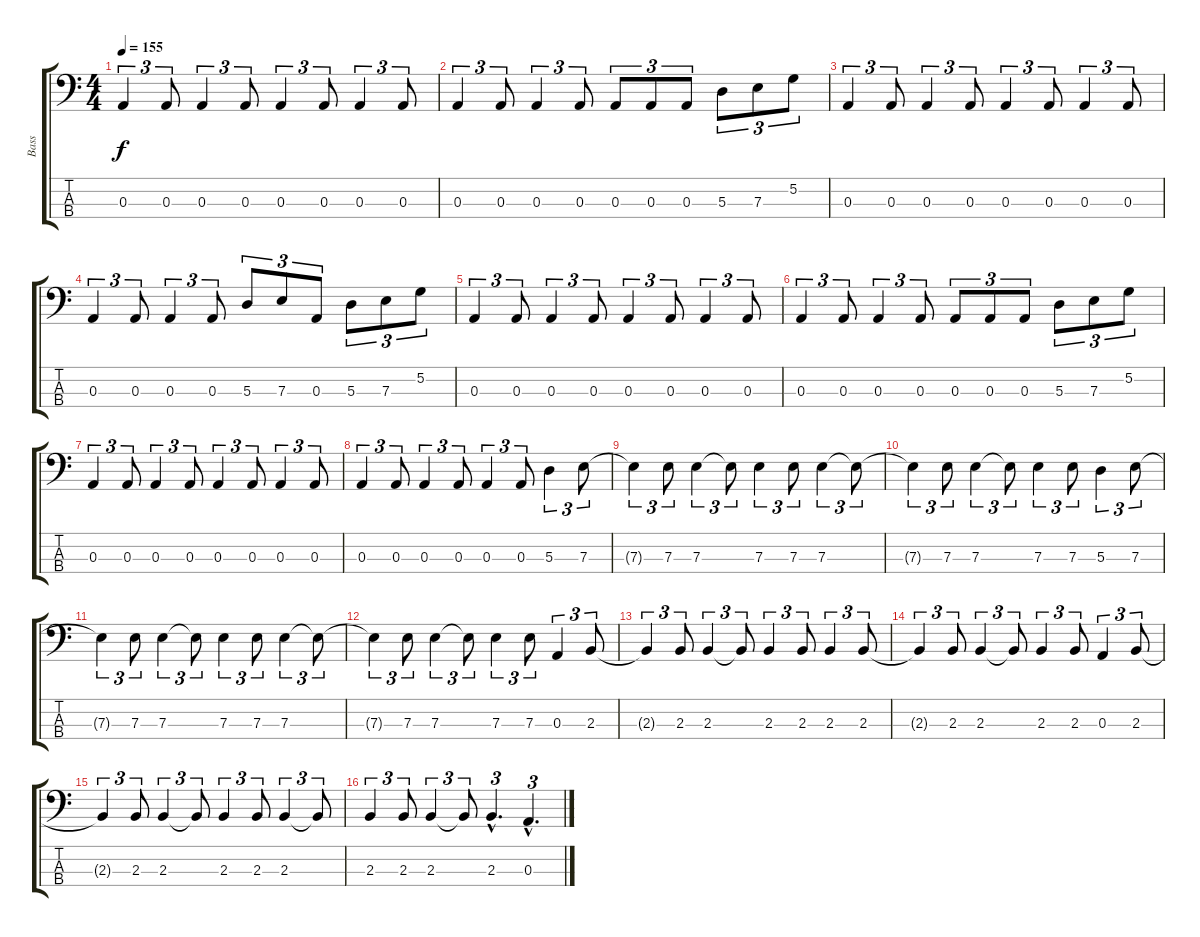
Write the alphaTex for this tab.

\track ("Bass" "Bass") {instrument electricbassfinger}
\staff {score tabs}
\tuning (G2 D2 A1 E1) {hide}
\ts (4 4)
\tempo 155
\clef f4
\ks c
0.3.4{tu (3 2) dy f instrument electricbassfinger} 0.3.8{tu (3 2)} 0.3.4{tu (3 2)} 0.3.8{tu (3 2)} 0.3.4{tu (3 2)} 0.3.8{tu (3 2)} 0.3.4{tu (3 2)} 0.3.8{tu (3 2)} |
0.3.4{tu (3 2)} 0.3.8{tu (3 2)} 0.3.4{tu (3 2)} 0.3.8{tu (3 2)} 0.3.8{tu (3 2)} 0.3.8{tu (3 2)} 0.3.8{tu (3 2)} 5.3.8{tu (3 2)} 7.3.8{tu (3 2)} 5.2.8{tu (3 2)} |
0.3.4{tu (3 2)} 0.3.8{tu (3 2)} 0.3.4{tu (3 2)} 0.3.8{tu (3 2)} 0.3.4{tu (3 2)} 0.3.8{tu (3 2)} 0.3.4{tu (3 2)} 0.3.8{tu (3 2)} |
0.3.4{tu (3 2)} 0.3.8{tu (3 2)} 0.3.4{tu (3 2)} 0.3.8{tu (3 2)} 5.3.8{tu (3 2)} 7.3.8{tu (3 2)} 0.3.8{tu (3 2)} 5.3.8{tu (3 2)} 7.3.8{tu (3 2)} 5.2.8{tu (3 2)} |
0.3.4{tu (3 2)} 0.3.8{tu (3 2)} 0.3.4{tu (3 2)} 0.3.8{tu (3 2)} 0.3.4{tu (3 2)} 0.3.8{tu (3 2)} 0.3.4{tu (3 2)} 0.3.8{tu (3 2)} |
0.3.4{tu (3 2)} 0.3.8{tu (3 2)} 0.3.4{tu (3 2)} 0.3.8{tu (3 2)} 0.3.8{tu (3 2)} 0.3.8{tu (3 2)} 0.3.8{tu (3 2)} 5.3.8{tu (3 2)} 7.3.8{tu (3 2)} 5.2.8{tu (3 2)} |
0.3.4{tu (3 2)} 0.3.8{tu (3 2)} 0.3.4{tu (3 2)} 0.3.8{tu (3 2)} 0.3.4{tu (3 2)} 0.3.8{tu (3 2)} 0.3.4{tu (3 2)} 0.3.8{tu (3 2)} |
0.3.4{tu (3 2)} 0.3.8{tu (3 2)} 0.3.4{tu (3 2)} 0.3.8{tu (3 2)} 0.3.4{tu (3 2)} 0.3.8{tu (3 2)} 5.3.4{tu (3 2)} 7.3.8{tu (3 2)} |
7.3{t}.4{tu (3 2)} 7.3.8{tu (3 2)} 7.3.4{tu (3 2)} 7.3{t}.8{tu (3 2)} 7.3.4{tu (3 2)} 7.3.8{tu (3 2)} 7.3.4{tu (3 2)} 7.3{t}.8{tu (3 2)} |
7.3{t}.4{tu (3 2)} 7.3.8{tu (3 2)} 7.3.4{tu (3 2)} 7.3{t}.8{tu (3 2)} 7.3.4{tu (3 2)} 7.3.8{tu (3 2)} 5.3.4{tu (3 2)} 7.3.8{tu (3 2)} |
7.3{t}.4{tu (3 2)} 7.3.8{tu (3 2)} 7.3.4{tu (3 2)} 7.3{t}.8{tu (3 2)} 7.3.4{tu (3 2)} 7.3.8{tu (3 2)} 7.3.4{tu (3 2)} 7.3{t}.8{tu (3 2)} |
7.3{t}.4{tu (3 2)} 7.3.8{tu (3 2)} 7.3.4{tu (3 2)} 7.3{t}.8{tu (3 2)} 7.3.4{tu (3 2)} 7.3.8{tu (3 2)} 0.3.4{tu (3 2)} 2.3.8{tu (3 2)} |
2.3{t}.4{tu (3 2)} 2.3.8{tu (3 2)} 2.3.4{tu (3 2)} 2.3{t}.8{tu (3 2)} 2.3.4{tu (3 2)} 2.3.8{tu (3 2)} 2.3.4{tu (3 2)} 2.3.8{tu (3 2)} |
2.3{t}.4{tu (3 2)} 2.3.8{tu (3 2)} 2.3.4{tu (3 2)} 2.3{t}.8{tu (3 2)} 2.3.4{tu (3 2)} 2.3.8{tu (3 2)} 0.3.4{tu (3 2)} 2.3.8{tu (3 2)} |
2.3{t}.4{tu (3 2)} 2.3.8{tu (3 2)} 2.3.4{tu (3 2)} 2.3{t}.8{tu (3 2)} 2.3.4{tu (3 2)} 2.3.8{tu (3 2)} 2.3.4{tu (3 2)} 2.3{t}.8{tu (3 2)} |
2.3.4{tu (3 2)} 2.3.8{tu (3 2)} 2.3.4{tu (3 2)} 2.3{t}.8{tu (3 2)} 2.3{hac}.4{d tu (3 2)} 0.3{hac}.4{d tu (3 2)}
